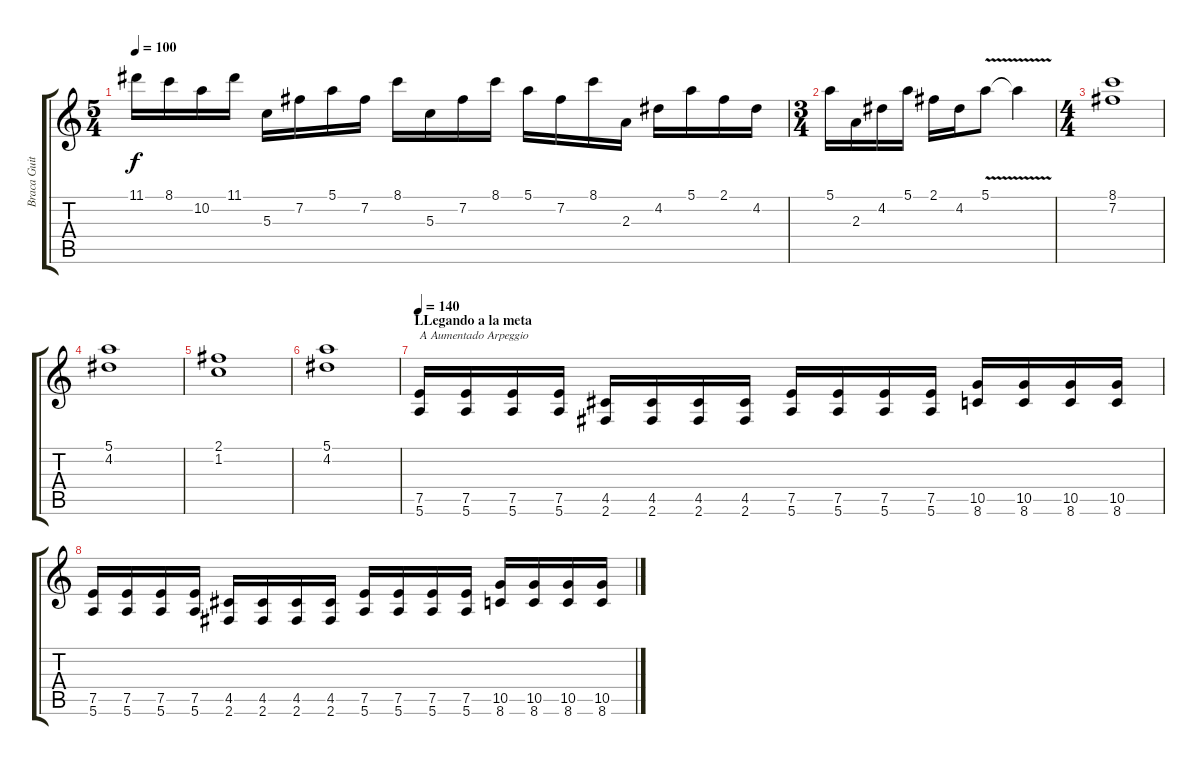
\track ("Braca Guitarra principal" "Braca Guit") {instrument distortionguitar}
\staff {score tabs}
\tuning (E4 B3 G3 D3 A2 E2) {hide}
\ts (5 4)
\tempo 100
\clef g2
\ks c
11.1.16{dy f} 8.1.16 10.2.16 11.1.16 5.3.16 7.2.16 5.1.16 7.2.16 8.1.16 5.3.16 7.2.16 8.1.16 5.1.16 7.2.16 8.1.16 2.3.16 4.2.16 5.1.16 2.1.16 4.2.16 |
\ts (3 4)
5.1.16 2.3.16 4.2.16 5.1.16 2.1.16 4.2.16 5.1{v}.8 5.1{t}.4 |
\ts (4 4)
(8.1 7.2).1{instrument acousticguitarnylon} |
(5.1 4.2).1 |
(2.1 1.2).1 |
(5.1 4.2).1 |
\section ("" "LLegando a la meta ")
\tempo 140
(7.5 5.6).16{txt "A Aumentado Arpeggio" instrument distortionguitar} (7.5 5.6).16 (7.5 5.6).16 (7.5 5.6).16 (4.5 2.6).16 (4.5 2.6).16 (4.5 2.6).16 (4.5 2.6).16 (7.5 5.6).16 (7.5 5.6).16 (7.5 5.6).16 (7.5 5.6).16 (10.5 8.6).16 (10.5 8.6).16 (10.5 8.6).16 (10.5 8.6).16 |
(7.5 5.6).16 (7.5 5.6).16 (7.5 5.6).16 (7.5 5.6).16 (4.5 2.6).16 (4.5 2.6).16 (4.5 2.6).16 (4.5 2.6).16 (7.5 5.6).16 (7.5 5.6).16 (7.5 5.6).16 (7.5 5.6).16 (10.5 8.6).16 (10.5 8.6).16 (10.5 8.6).16 (10.5 8.6).16
